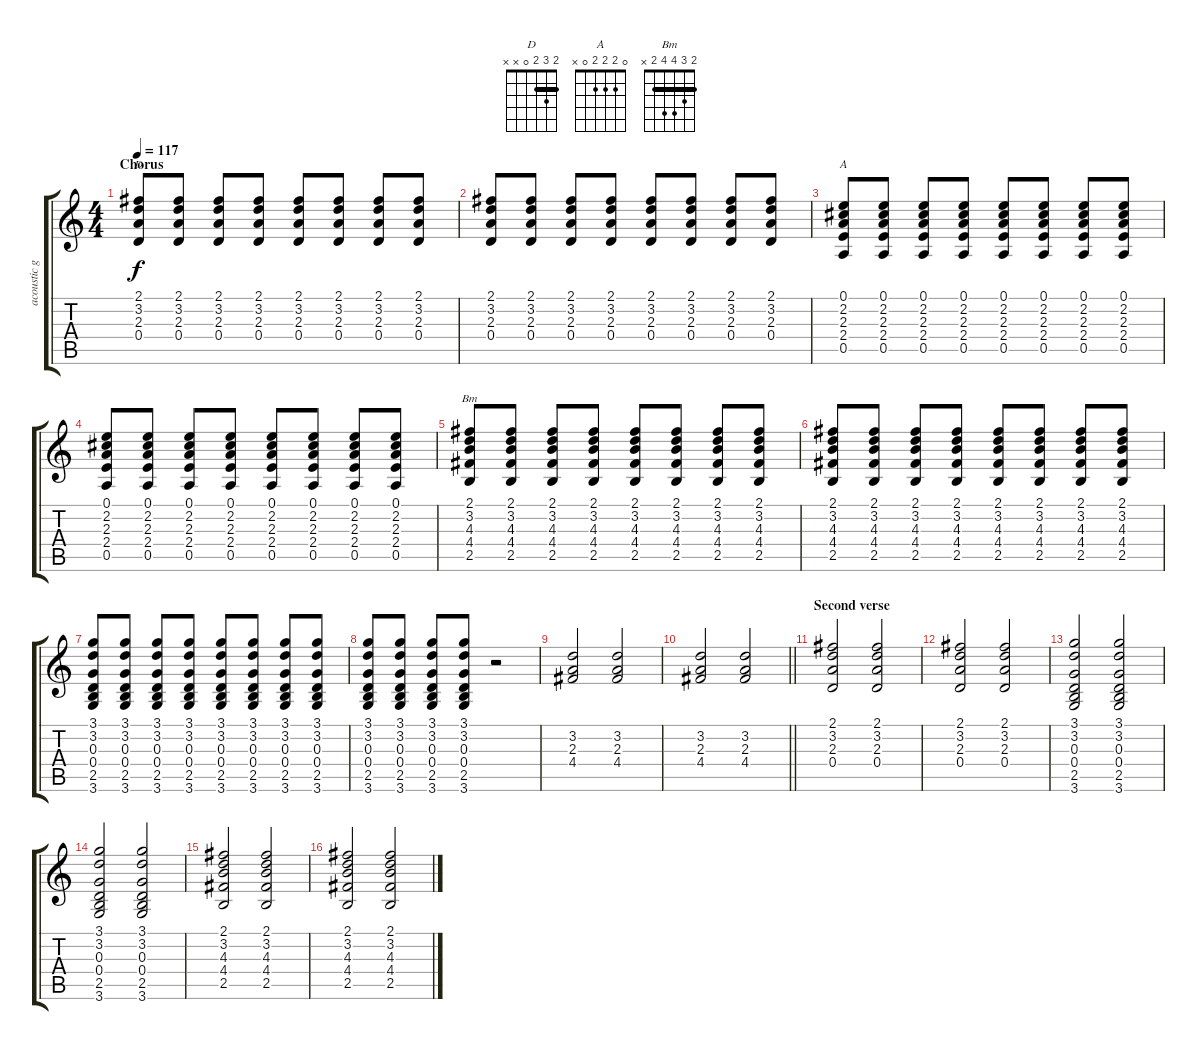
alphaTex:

\track ("acoustic guitar" "acoustic g") {instrument electricguitarclean}
\staff {score tabs}
\tuning (E4 B3 G3 D3 A2 E2) {hide}
\chord ("D" 2 3 2 0 x x) {barre 2}
\chord ("A" 0 2 2 2 0 x)
\chord ("Bm" 2 3 4 4 2 x) {barre 2}
\ts (4 4)
\section ("" "Chorus")
\tempo 117
\clef g2
\ks c
(2.1 3.2 2.3 0.4).8{ch "D" dy f} (2.1 3.2 2.3 0.4).8 (2.1 3.2 2.3 0.4).8 (2.1 3.2 2.3 0.4).8 (2.1 3.2 2.3 0.4).8 (2.1 3.2 2.3 0.4).8 (2.1 3.2 2.3 0.4).8 (2.1 3.2 2.3 0.4).8 |
(2.1 3.2 2.3 0.4).8 (2.1 3.2 2.3 0.4).8 (2.1 3.2 2.3 0.4).8 (2.1 3.2 2.3 0.4).8 (2.1 3.2 2.3 0.4).8 (2.1 3.2 2.3 0.4).8 (2.1 3.2 2.3 0.4).8 (2.1 3.2 2.3 0.4).8 |
(0.1 2.2 2.3 2.4 0.5).8{ch "A"} (0.1 2.2 2.3 2.4 0.5).8 (0.1 2.2 2.3 2.4 0.5).8 (0.1 2.2 2.3 2.4 0.5).8 (0.1 2.2 2.3 2.4 0.5).8 (0.1 2.2 2.3 2.4 0.5).8 (0.1 2.2 2.3 2.4 0.5).8 (0.1 2.2 2.3 2.4 0.5).8 |
(0.1 2.2 2.3 2.4 0.5).8 (0.1 2.2 2.3 2.4 0.5).8 (0.1 2.2 2.3 2.4 0.5).8 (0.1 2.2 2.3 2.4 0.5).8 (0.1 2.2 2.3 2.4 0.5).8 (0.1 2.2 2.3 2.4 0.5).8 (0.1 2.2 2.3 2.4 0.5).8 (0.1 2.2 2.3 2.4 0.5).8 |
(2.1 3.2 4.3 4.4 2.5).8{ch "Bm"} (2.1 3.2 4.3 4.4 2.5).8 (2.1 3.2 4.3 4.4 2.5).8 (2.1 3.2 4.3 4.4 2.5).8 (2.1 3.2 4.3 4.4 2.5).8 (2.1 3.2 4.3 4.4 2.5).8 (2.1 3.2 4.3 4.4 2.5).8 (2.1 3.2 4.3 4.4 2.5).8 |
(2.1 3.2 4.3 4.4 2.5).8 (2.1 3.2 4.3 4.4 2.5).8 (2.1 3.2 4.3 4.4 2.5).8 (2.1 3.2 4.3 4.4 2.5).8 (2.1 3.2 4.3 4.4 2.5).8 (2.1 3.2 4.3 4.4 2.5).8 (2.1 3.2 4.3 4.4 2.5).8 (2.1 3.2 4.3 4.4 2.5).8 |
(3.1 3.2 0.3 0.4 2.5 3.6).8 (3.1 3.2 0.3 0.4 2.5 3.6).8 (3.1 3.2 0.3 0.4 2.5 3.6).8 (3.1 3.2 0.3 0.4 2.5 3.6).8 (3.1 3.2 0.3 0.4 2.5 3.6).8 (3.1 3.2 0.3 0.4 2.5 3.6).8 (3.1 3.2 0.3 0.4 2.5 3.6).8 (3.1 3.2 0.3 0.4 2.5 3.6).8 |
(3.1 3.2 0.3 0.4 2.5 3.6).8 (3.1 3.2 0.3 0.4 2.5 3.6).8 (3.1 3.2 0.3 0.4 2.5 3.6).8 (3.1 3.2 0.3 0.4 2.5 3.6).8 r.2 |
(3.2 2.3 4.4).2 (3.2 2.3 4.4).2 |
\barLineRight lightlight
(3.2 2.3 4.4).2 (3.2 2.3 4.4).2 |
\section ("" "Second verse")
(2.1 3.2 2.3 0.4).2 (2.1 3.2 2.3 0.4).2 |
(2.1 3.2 2.3 0.4).2 (2.1 3.2 2.3 0.4).2 |
(3.1 3.2 0.3 0.4 2.5 3.6).2 (3.1 3.2 0.3 0.4 2.5 3.6).2 |
(3.1 3.2 0.3 0.4 2.5 3.6).2 (3.1 3.2 0.3 0.4 2.5 3.6).2 |
(2.1 3.2 4.3 4.4 2.5).2 (2.1 3.2 4.3 4.4 2.5).2 |
(2.1 3.2 4.3 4.4 2.5).2 (2.1 3.2 4.3 4.4 2.5).2
